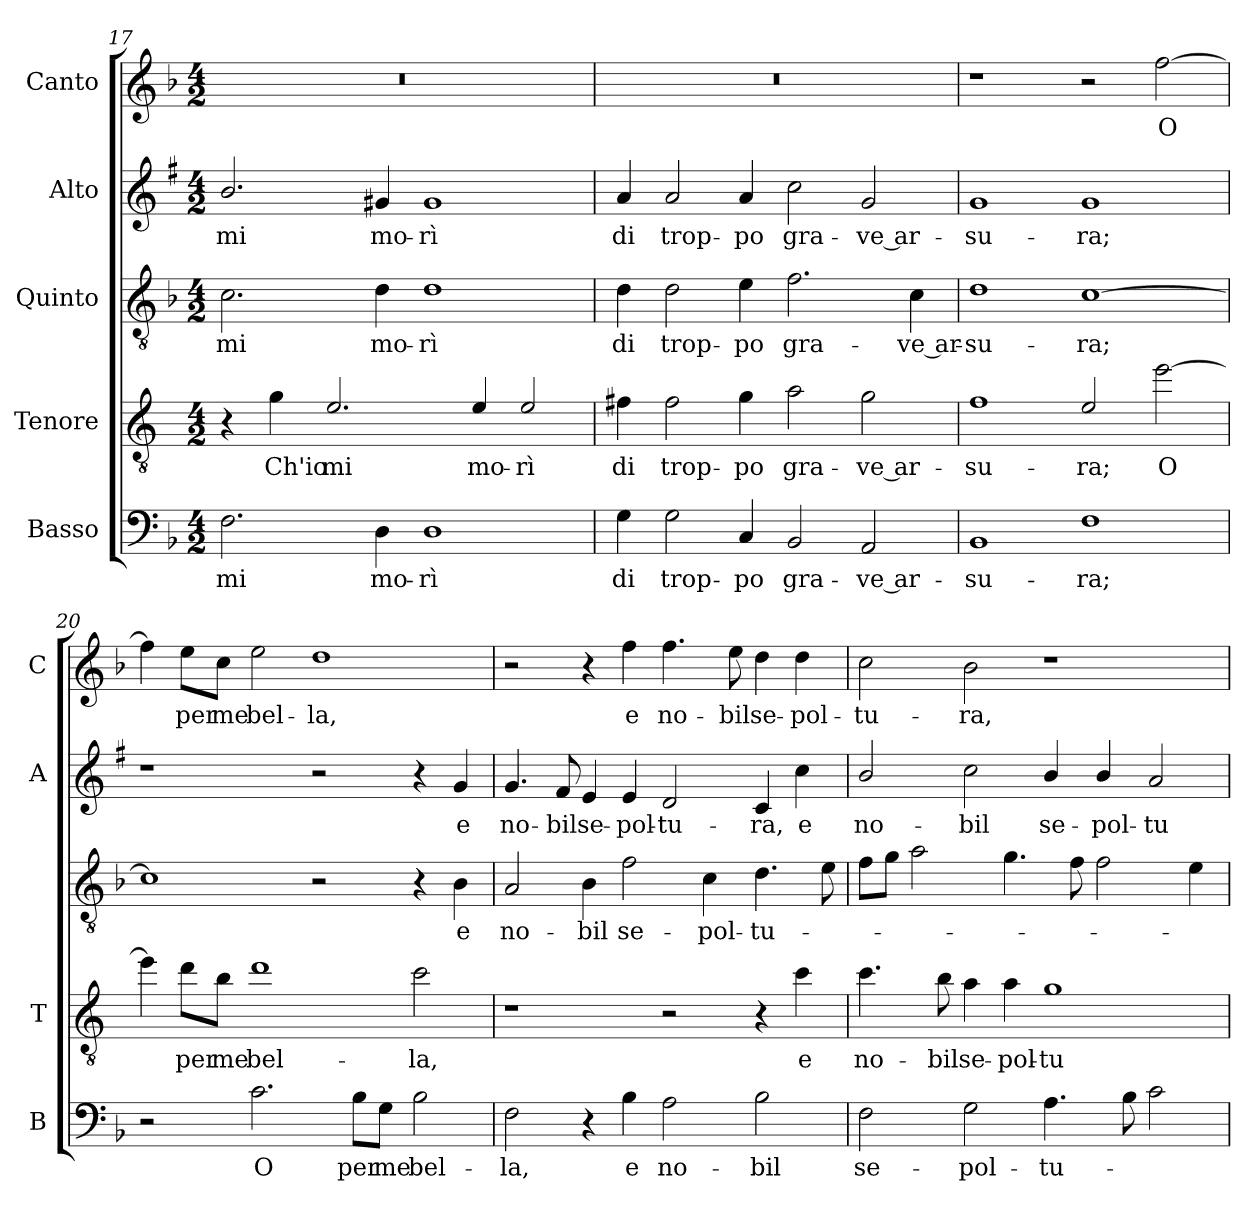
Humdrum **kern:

**kern	**text	**kern	**text	**kern	**text	**kern	**text	**kern	**text
*part5	*part5	*part4	*part4	*part3	*part3	*part2	*part2	*part1	*part1
*staff5	*staff5	*staff4	*staff4	*staff3	*staff3	*staff2	*staff2	*staff1	*staff1
*I"Basso	*	*I"Tenore	*	*I"Quinto	*	*I"Alto	*	*I"Canto	*
*I'B	*	*I'T	*	*	*	*I'A	*	*I'C	*
*clefF4	*	*clefGv2	*	*clefGv2	*	*clefG2	*	*clefG2	*
*	*	*ITrd4c7	*	*	*	*ITrd1c2	*	*	*
*k[b-]	*	*k[b-]	*	*k[b-]	*	*k[b-]	*	*k[b-]	*
*F:	*	*F:	*	*F:	*	*F:	*	*F:	*
*M4/2	*	*M4/2	*	*M4/2	*	*M4/2	*	*M4/2	*
=17	=17	=17	=17	=17	=17	=17	=17	=17	=17
!	!LO:LY:b	!	!	!	!LO:LY:b	!	!LO:LY:b	!	!
2.F\	mi	4r	.	2.c\	mi	2.a/	mi	0r	.
!	!	!	!LO:LY:b	!	!	!	!	!	!
.	.	4c\	Ch'io	.	.	.	.	.	.
!	!	!	!LO:LY:b	!	!	!	!	!	!
.	.	2.A/	mi	.	.	.	.	.	.
!	!LO:LY:b	!	!	!	!LO:LY:b	!	!LO:LY:b	!	!
4D\	mo-	.	.	4d\	mo-	4f#X/	mo-	.	.
!	!LO:LY:b	!	!	!	!LO:LY:b	!	!LO:LY:b	!	!
1D	-rì	.	.	1d	-rì	1f#	-rì	.	.
!	!	!	!LO:LY:b	!	!	!	!	!	!
.	.	4A/	mo-	.	.	.	.	.	.
!	!	!	!LO:LY:b	!	!	!	!	!	!
.	.	2A/	-rì	.	.	.	.	.	.
!!LO:PB:g=z
=18	=18	=18	=18	=18	=18	=18	=18	=18	=18
!	!LO:LY:b	!	!LO:LY:b	!	!LO:LY:b	!	!LO:LY:b	!	!
4G\	di	4Bn\	di	4d\	di	4g/	di	0r	.
!	!LO:LY:b	!	!LO:LY:b	!	!LO:LY:b	!	!LO:LY:b	!	!
2G\	trop-	2B\	trop-	2d\	trop-	2g/	trop-	.	.
!	!LO:LY:b	!	!LO:LY:b	!	!LO:LY:b	!	!LO:LY:b	!	!
4C/	-po	4c\	-po	4e\	-po	4g/	-po	.	.
!	!LO:LY:b	!	!LO:LY:b	!	!LO:LY:b	!	!LO:LY:b	!	!
2BB-/	gra-	2d\	gra-	2.f\	gra-	2b-\	gra-	.	.
!	!LO:LY:b	!	!LO:LY:b	!	!	!	!LO:LY:b	!	!
2AA/	-ve ar-	2c\	-ve ar-	.	.	2f/	-ve ar-	.	.
!	!	!	!	!	!LO:LY:b	!	!	!	!
.	.	.	.	4c\	-ve ar-	.	.	.	.
=19	=19	=19	=19	=19	=19	=19	=19	=19	=19
!	!LO:LY:b	!	!LO:LY:b	!	!LO:LY:b	!	!LO:LY:b	!	!
1BB-	-su-	1B-	-su-	1d	-su-	1f	-su-	1r	.
!	!LO:LY:b	!	!LO:LY:b	!	!LO:LY:b	!	!LO:LY:b	!	!
1F	-ra;	2A/	-ra;	[1c	-ra;	1f	-ra;	2r	.
!	!	!	!LO:LY:b	!	!	!	!	!	!LO:LY:b
.	.	[2a\	O	.	.	.	.	[2ff\	O
=20	=20	=20	=20	=20	=20	=20	=20	=20	=20
2r	.	4a\]	.	1c]	.	1r	.	4ff\]	.
!	!	!	!LO:LY:b	!	!	!	!	!	!LO:LY:b
.	.	8g\L	per	.	.	.	.	8ee\L	per
!	!	!	!LO:LY:b	!	!	!	!	!	!LO:LY:b
.	.	8e\J	me	.	.	.	.	8cc\J	me
!	!LO:LY:b	!	!LO:LY:b	!	!	!	!	!	!LO:LY:b
2.c\	O	1g	bel-	.	.	.	.	2ee\	bel-
!	!	!	!	!	!	!	!	!	!LO:LY:b
.	.	.	.	2r	.	2r	.	1dd	-la,
!	!LO:LY:b	!	!	!	!	!	!	!	!
8B-\L	per	.	.	.	.	.	.	.	.
!	!LO:LY:b	!	!	!	!	!	!	!	!
8G\J	me	.	.	.	.	.	.	.	.
!	!LO:LY:b	!	!LO:LY:b	!	!	!	!	!	!
2B-\	bel-	2f\	-la,	4r	.	4r	.	.	.
!	!	!	!	!	!LO:LY:b	!	!LO:LY:b	!	!
.	.	.	.	4B-\	e	4f/	e	.	.
=21	=21	=21	=21	=21	=21	=21	=21	=21	=21
!	!LO:LY:b	!	!	!	!LO:LY:b	!	!LO:LY:b	!	!
2F\	-la,	1r	.	2A/	no-	4.f/	no-	2r	.
!	!	!	!	!	!	!	!LO:LY:b	!	!
.	.	.	.	.	.	8e/	-bil	.	.
!	!	!	!	!	!LO:LY:b	!	!LO:LY:b	!	!
4r	.	.	.	4B-\	-bil	4d/	se-	4r	.
!	!LO:LY:b	!	!	!	!LO:LY:b	!	!LO:LY:b	!	!LO:LY:b
4B-\	e	.	.	2f\	se-	4d/	-pol-	4ff\	e
!	!LO:LY:b	!	!	!	!	!	!LO:LY:b	!	!LO:LY:b
2A\	no-	2r	.	.	.	2c/	-tu-	4.ff\	no-
!	!	!	!	!	!LO:LY:b	!	!	!	!
.	.	.	.	4c\	-pol-	.	.	.	.
!	!	!	!	!	!	!	!	!	!LO:LY:b
.	.	.	.	.	.	.	.	8ee\	-bil
!	!LO:LY:b	!	!	!	!LO:LY:b	!	!LO:LY:b	!	!LO:LY:b
2B-\	-bil	4r	.	4.d\	-tu-	4B-/	-ra,	4dd\	se-
!	!	!	!LO:LY:b	!	!	!	!LO:LY:b	!	!LO:LY:b
.	.	4f\	e	.	.	4b-\	e	4dd\	-pol-
.	.	.	.	8e\	.	.	.	.	.
!!LO:LB:g=z
=22	=22	=22	=22	=22	=22	=22	=22	=22	=22
!	!LO:LY:b	!	!LO:LY:b	!	!	!	!LO:LY:b	!	!LO:LY:b
2F\	se-	4.f\	no-	8f\L	.	2a/	no-	2cc\	-tu-
.	.	.	.	8g\J	.	.	.	.	.
.	.	.	.	2a\	.	.	.	.	.
!	!	!	!LO:LY:b	!	!	!	!	!	!
.	.	8e\	-bil	.	.	.	.	.	.
!	!LO:LY:b	!	!LO:LY:b	!	!	!	!LO:LY:b	!	!LO:LY:b
2G\	-pol-	4d\	se-	.	.	2b-\	-bil	2b-\	-ra,
!	!	!	!LO:LY:b	!	!	!	!	!	!
.	.	4d\	-pol-	4.g\	.	.	.	.	.
!	!LO:LY:b	!	!LO:LY:b	!	!	!	!LO:LY:b	!	!
4.A\	-tu-	1c	-tu-	.	.	4a/	se-	1r	.
.	.	.	.	8f\	.	.	.	.	.
!	!	!	!	!	!	!	!LO:LY:b	!	!
.	.	.	.	2f\	.	4a/	-pol-	.	.
8B-\	.	.	.	.	.	.	.	.	.
!	!	!	!	!	!	!	!LO:LY:b	!	!
2c\	.	.	.	.	.	2g/	-tu-	.	.
.	.	.	.	4e\	.	.	.	.	.
=	=	=	=	=	=	=	=	=	=
*-	*-	*-	*-	*-	*-	*-	*-	*-	*-
